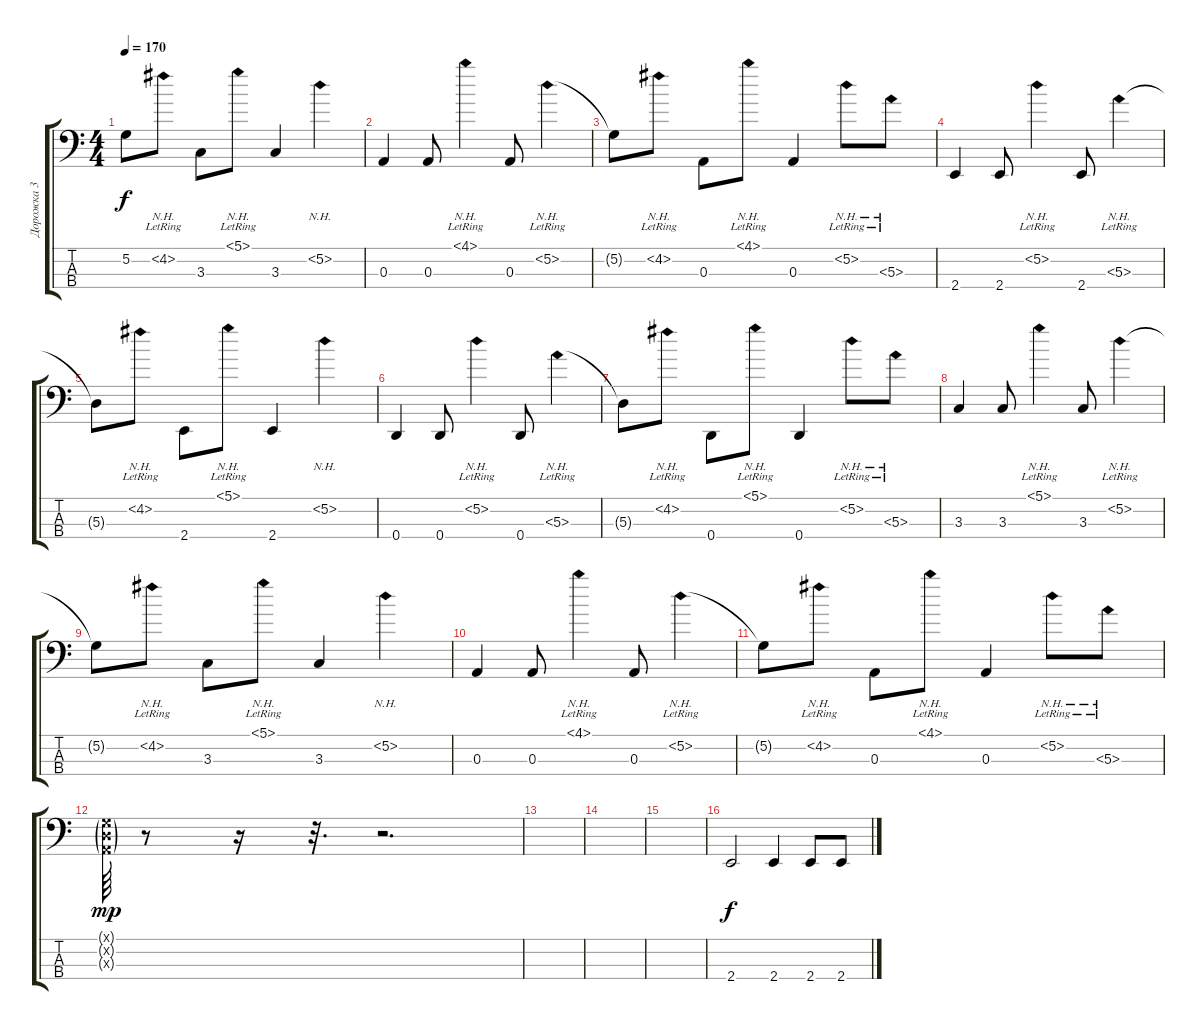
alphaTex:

\track ("Дорожка 3" "Дорожка 3") {instrument electricbassfinger}
\staff {score tabs}
\tuning (G2 D2 A1 D1) {hide}
\ts (4 4)
\tempo 170
\clef f4
\ks c
5.2{t}.8{dy f} 4.2{nh lr}.8 3.3.8 5.1{nh lr}.8 3.3.4 5.2{nh}.4 |
0.3.4 0.3.8 4.1{nh lr}.4 0.3.8 5.2{nh lr}.4 |
5.2{t}.8 4.2{nh lr}.8 0.3.8 4.1{nh lr}.8 0.3.4 5.2{nh lr}.8 5.3{nh lr}.8 |
2.4.4 2.4.8 5.2{nh lr}.4 2.4.8 5.3{nh lr}.4 |
5.3{t}.8 4.2{nh lr}.8 2.4.8 5.1{nh lr}.8 2.4.4 5.2{nh}.4 |
0.4.4 0.4.8 5.2{nh lr}.4 0.4.8 5.3{nh lr}.4 |
5.3{t}.8 4.2{nh lr}.8 0.4.8 5.1{nh lr}.8 0.4.4 5.2{nh lr}.8 5.3{nh lr}.8 |
3.3.4 3.3.8 5.1{nh lr}.4 3.3.8 5.2{nh lr}.4 |
5.2{t}.8 4.2{nh lr}.8 3.3.8 5.1{nh lr}.8 3.3.4 5.2{nh}.4 |
0.3.4 0.3.8 4.1{nh lr}.4 0.3.8 5.2{nh lr}.4 |
5.2{t}.8 4.2{nh lr}.8 0.3.8 4.1{nh lr}.8 0.3.4 5.2{nh lr}.8 5.3{nh lr}.8 |
(0.1{g x} 0.2{g x} 0.3{g x}).64{dy mp} r.8 r.16 r.32{d} r.2{d} |
|
|
|
2.4.2{dy f} 2.4.4 2.4.8 2.4.8
